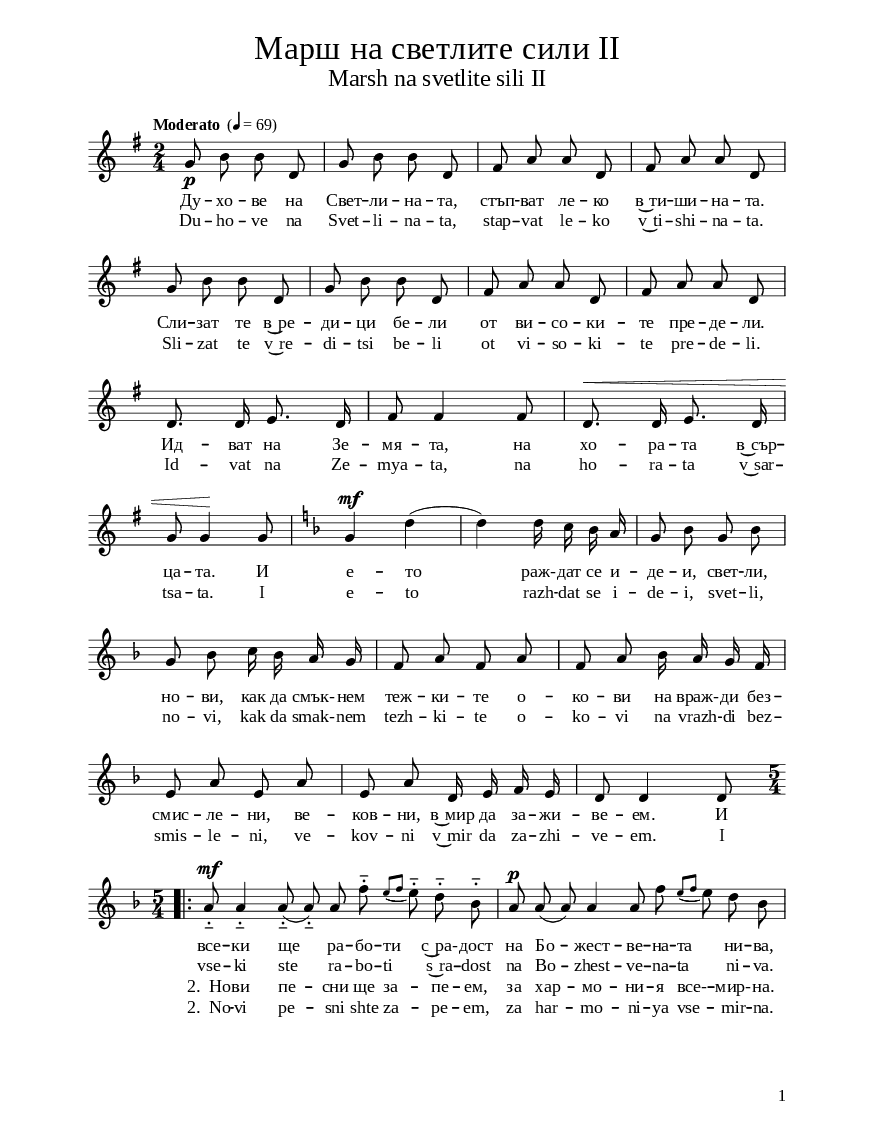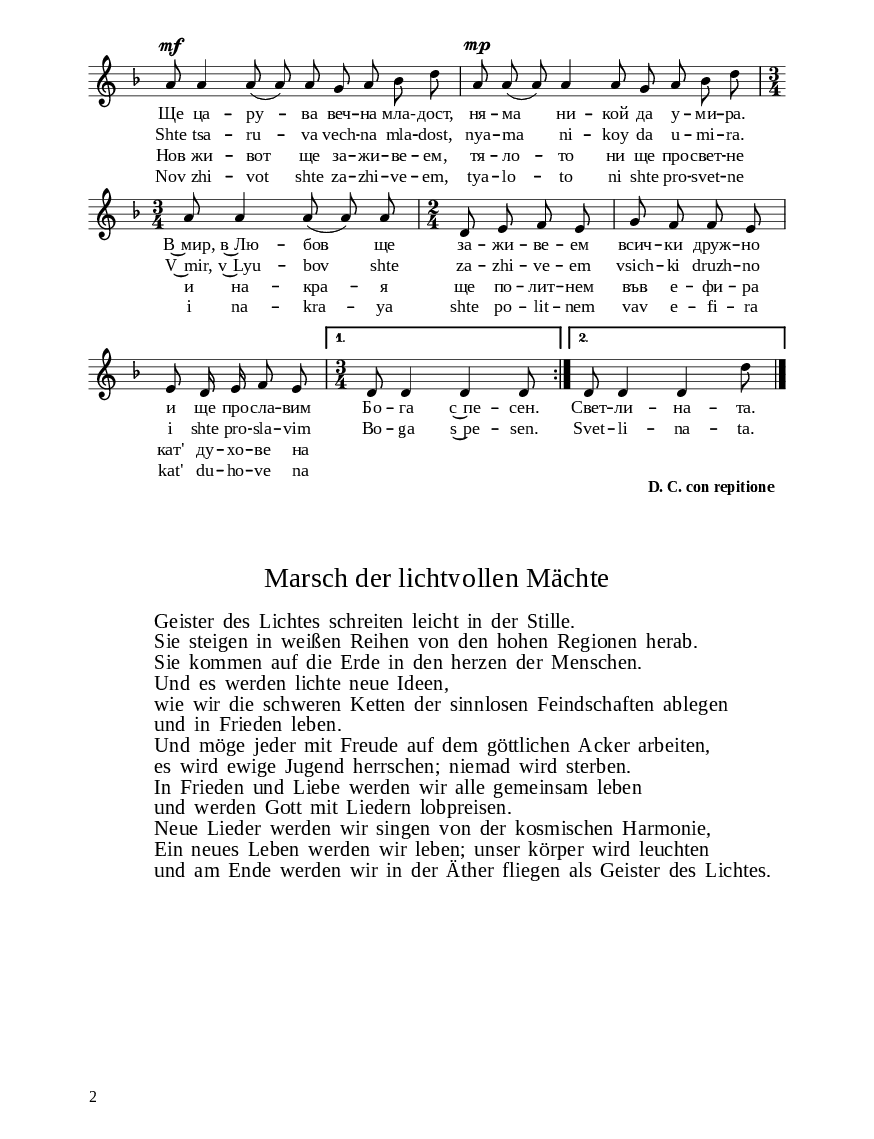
\version "2.24.0"

% include paper part and global functions
\include "include/globals.ily"

\bookpart {
  \include "include/bookpart-paper.ily"
  \score {
    \include "include/score-layout.ily"

    \new Voice \relative c' {
      \clef treble
      \key g \major
      \time 2/4
      \tempoFunc "Moderato " 4 "69"

      \autoBeamOff


      g'8 \p b b d, | g8 b b d, | fis a a d, | fis a a d, | \break

      g8 b b d, | g8 b b d, |  fis a a d, |  fis a a d, | \break

      d8. d16 e8. d16 | fis8 fis4 fis8 | d8.^\< d16 e8. d16 |  g8 g4  \! g8 |

      \key d \minor  g4^\mf  d'4 (d4) d16 c bes a | g8 bes g bes |\break

      g bes c16 bes a g |  f8 a f a | f a bes16 a g f | e8 a e a | e a d,16 e f e | d8 d4 d8 | \break

      \bar ".|:" \repeat volta 2 {

        \time 5/4 a'8-_^\mf  a4-_ a8-_ (a8-_) a f'8-_ \acciaccatura { e8 ( [f8] } e8-_] ) d-_ bes-_ |

        a8^\p  a (a) a4 a8 f'8 \acciaccatura { e8 ( [f8] } e8] ) d bes | \break

        a8^\mf  a4  a8 (a8) a g a bes d |

        a^\mp  a (a) a4 a8 g8 a8 bes d | \break

        \time 3/4 a8 a4 a8 (a) a | \time 2/4 d,8 e f e |g f f e | \break

        e d16 e f8 e8 |
        \time 3/4
      }

      \alternative {
        { d8 d4 d4 d8}
        { d8 d4 d4 d'8\bar "|." }
      }


    }

    \addlyrics {
      Ду -- хо -- ве на Свет -- ли -- на -- та, стъп -- ват ле -- ко в~ти -- ши -- на -- та.

      Сли --  зат те в~ре -- ди -- ци бе -- ли от ви -- со -- ки -- те пре -- де -- ли.

      Ид  -- ват на Зе -- мя -- та, на хо -- ра -- та в~сър -- ца -- та.

      И е -- то "раж-" -- дат се и -- де -- и, свет --  ли, но -- ви,

      как да "смък-" -- нем теж -- ки -- те о -- ко -- ви на

      "враж-" -- ди без -- смис -- ле -- ни, ве -- ков -- ни, в~мир да за -- жи -- ве -- ем.



      И все -- ки ще ра -- бо -- ти "с~ра-" -- дост на Бо -- жест -- ве -- на -- та ни -- ва,

      Ще ца -- ру -- ва веч -- на "мла-" -- дост, ня -- ма ни -- кой да у -- ми -- ра.

      В~мир, в~Лю -- бов ще за -- жи -- ве -- ем

      всич -- ки друж -- но и ще про -- сла -- вим Бо -- га с~пе -- сен. Свет -- ли -- на -- та.






    }


    \addlyrics {
      Du -- ho -- ve na Svet -- li -- na -- ta, stap -- vat le -- ko v~ti -- shi -- na -- ta.

      Sli --  zat te v~re -- di -- tsi be -- li ot vi -- so -- ki -- te pre -- de -- li.

      Id  -- vat na Ze -- mya -- ta, na ho -- ra -- ta v~sar -- tsa -- ta.

      I e -- to razh -- dat se i -- de -- i, svet --  li, no -- vi,

      kak da "smak-" -- nem tezh -- ki -- te o -- ko -- vi na

      vrazh -- di bez -- smis -- le -- ni, ve -- kov -- ni v~mir da za -- zhi -- ve -- em.



      I vse -- ki ste ra -- bo -- ti s~ra -- dost na Bo -- zhest -- ve -- na -- ta ni -- va.

      Shte tsa -- ru -- va vech -- na mla -- dost, nya -- ma ni -- koy da u -- mi -- ra.

      V~mir, v~Lyu -- bov shte za -- zhi -- ve -- em

      vsich -- ki druzh -- no i shte pro -- sla -- vim Bo -- ga s~pe -- sen. Svet -- li -- na -- ta.



    }


    \addlyrics {
      " " " " " " " " " " " " " " " "

      " " " " " " " " " " " " " " " "

      " " " " " " " " " " " " " " " " " "

      " " " " " " " " " " " " " " " " " " " " " " " " " " " "

      " " " " " " " " " " " " " " " " " "    " " " " " " " " " " " " " " " " " " " " " " " " " " " "

      " " " " " " " " " " " " " " " " " "    " " " " " " " " " " " " " " " " " " " " " " " " " " " "

      "2.  Но"   -- ви пе -- сни ще за -- пе -- ем, за хар -- мо -- ни -- я "все-" -- "мир-" -- на.

      Нов жи -- вот ще за -- жи -- ве -- ем, тя -- ло -- то ни ще про -- свет -- не

      и на -- кра -- я ще по -- лит -- нем във е -- фи -- ра кат' ду -- хо -- ве на


      " " " " " " " " " " " " " " " " " "

      " " " " " " " " " " " " " " " " " "
    }

    \addlyrics {
      " " " " " " " " " " " " " " " "

      " " " " " " " " " " " " " " " "

      " " " " " " " " " " " " " " " " " "

      " " " " " " " " " " " " " " " " " " " " " " " " " " " "

      " " " " " " " " " " " " " " " " " "    " " " " " " " " " " " " " " " " " " " " " " " " " " " "

      " " " " " " " " " " " " " " " " " "    " " " " " " " " " " " " " " " " " " " " " " " " " " " "

      "2.  No"   -- vi pe -- sni shte za -- pe -- em, za har -- mo -- ni -- ya vse -- mir -- na.

      Nov zhi -- vot shte za -- zhi -- ve -- em, tya -- lo -- to ni shte pro -- svet -- ne

      i na -- kra -- ya shte po -- lit -- nem vav e -- fi -- ra kat' du -- ho -- ve na

      " " " " " " " " " " " " " " " " " "

      " " " " " " " " " " " " " " " " " "
    }


    \header {
      title = \titleFunc "Марш на светлите сили II" "Marsh na svetlite sili II"
    }

    \midi{}

  } % score

  \markup \dc-one "D. C. con repitione"

  \markup \empty-two

  % include foreign translation(s) of the song
  \version "2.24.0"

\markup \fill-line { \fontsize #deTitleFontSize "Marsch der lichtvollen Mächte" }
\markup \null
\markup \null
\markup \fontsize #deCoupletFontSize {
  \hspace #5
  \override #`(baseline-skip . ,deCoupletBaselineSkip)

  \column {

    \line { " "Geister des Lichtes schreiten leicht in der Stille. }

    \line { " "Sie steigen in weißen Reihen von den hohen Regionen herab. }

    \line { " "Sie kommen auf die Erde in den herzen der Menschen. }

    \line { " "Und es werden lichte neue Ideen, }

    \line { " "    wie wir die schweren Ketten der sinnlosen Feindschaften ablegen}
    \line { " "und in Frieden leben.  }

    \line {
      " "Und möge jeder mit Freude auf dem göttlichen Acker arbeiten,
    }
    \line { " "es wird ewige Jugend herrschen; niemad wird sterben. }

    \line { " "In Frieden und Liebe werden wir alle gemeinsam leben }

    \line { " "    und werden Gott mit Liedern lobpreisen.  }

    \line { " "Neue Lieder werden wir singen von der kosmischen Harmonie, }

    \line { " "Ein neues Leben werden wir leben; unser körper wird leuchten  }

    \line { " "und am Ende werden wir in der Äther fliegen als Geister des Lichtes.  }

  }
}


} % bookpart

% Più mosso
%
